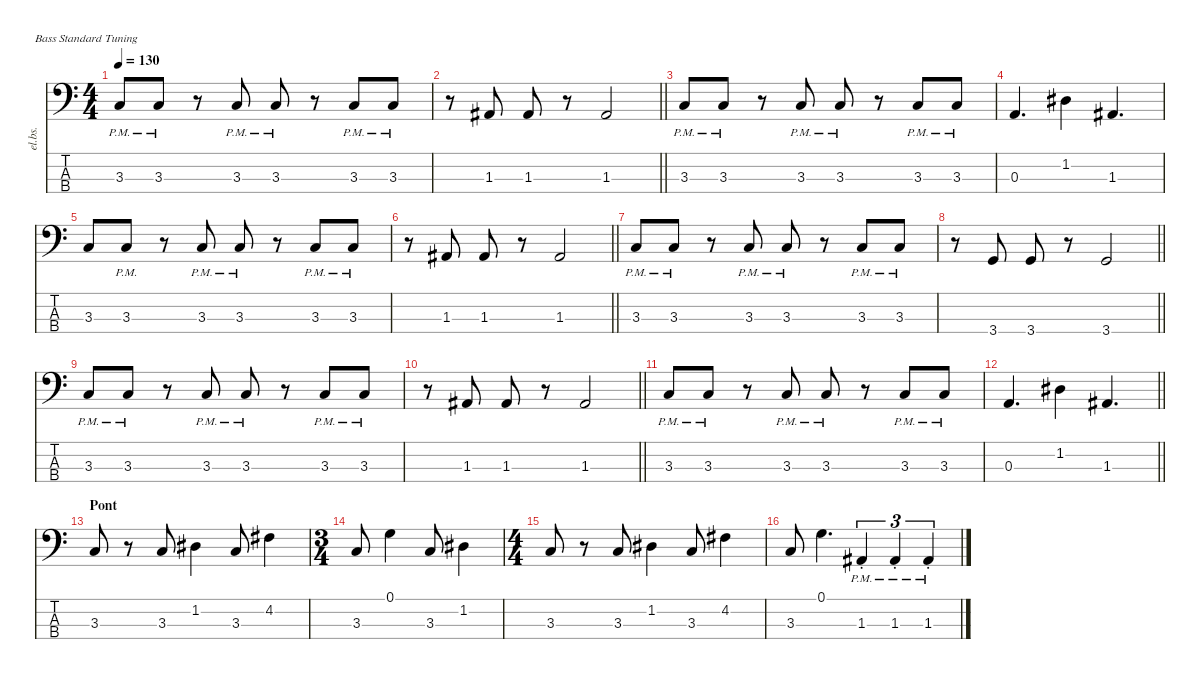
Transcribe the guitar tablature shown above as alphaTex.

\defaultSystemsLayout 4
\hideDynamics
\bracketExtendMode nobrackets
\otherSystemsTrackNameOrientation horizontal
\track ("Chipon" "el.bs.") {instrument electricbassfinger}
\staff {score tabs}
\tuning (G2 D2 A1 E1)
\ts (4 4)
\tempo 130
\clef f4
\ks c
3.3{pm}.8{dy f} 3.3{pm}.8 r.8 3.3{pm}.8 3.3{pm}.8 r.8 3.3{pm}.8 3.3{pm}.8 |
\barLineRight lightlight
r.8 1.3{acc #}.8 1.3{acc #}.8 r.8 1.3{acc #}.2 |
3.3{pm}.8 3.3{pm}.8 r.8 3.3{pm}.8 3.3{pm}.8 r.8 3.3{pm}.8 3.3{pm}.8 |
0.3.4{d} 1.2{acc #}.4 1.3{acc #}.4{d} |
3.3.8 3.3{pm}.8 r.8 3.3{pm}.8 3.3{pm}.8 r.8 3.3{pm}.8 3.3{pm}.8 |
\barLineRight lightlight
r.8 1.3{acc #}.8 1.3{acc #}.8 r.8 1.3{acc #}.2 |
3.3{pm}.8 3.3{pm}.8 r.8 3.3{pm}.8 3.3{pm}.8 r.8 3.3{pm}.8 3.3{pm}.8 |
\barLineRight lightlight
r.8 3.4.8 3.4.8 r.8 3.4.2 |
3.3{pm}.8 3.3{pm}.8 r.8 3.3{pm}.8 3.3{pm}.8 r.8 3.3{pm}.8 3.3{pm}.8 |
\barLineRight lightlight
r.8 1.3{acc #}.8 1.3{acc #}.8 r.8 1.3{acc #}.2 |
3.3{pm}.8 3.3{pm}.8 r.8 3.3{pm}.8 3.3{pm}.8 r.8 3.3{pm}.8 3.3{pm}.8 |
\barLineRight lightlight
0.3.4{d} 1.2{acc #}.4 1.3{acc #}.4{d} |
\section ("" "Pont")
3.3.8 r.8 3.3.8 1.2{acc #}.4 3.3.8 4.2{acc #}.4 |
\ts (3 4)
\beaming (8 2 2 2)
3.3.8 0.1.4 3.3.8 1.2{acc #}.4 |
\ts (4 4)
\beaming (8 2 2 2 2)
3.3.8 r.8 3.3.8 1.2{acc #}.4 3.3.8 4.2{acc #}.4 |
3.3.8 0.1.4{d} 1.3{pm st acc #}.4{tu (3 2)} 1.3{pm st acc #}.4{tu (3 2)} 1.3{pm st acc #}.4{tu (3 2)}
